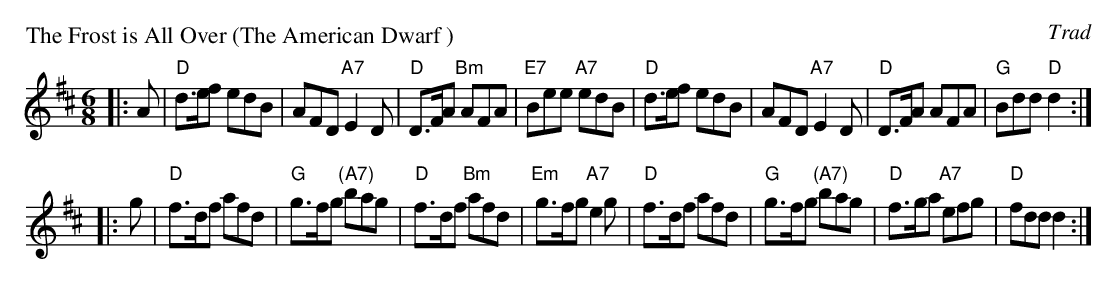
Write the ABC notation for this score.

X:1
P: The Frost is All Over (The American Dwarf )
O: Trad
M: 6/8
L: 1/8
K: D
|: A \
| "D"d>ef edB | AFD "A7"E2D | "D"D>FA "Bm"AFA | "E7"Bee "A7"edB \
| "D"d>ef edB | AFD "A7"E2D | "D"D>FA AFA | "G"Bdd "D"d2 :|
|: g \
| "D"f>df afd | "G"g>fg "(A7)"bag | "D"f>df "Bm"afd | "Em"g>fg "A7"e2g \
| "D"f>df afd | "G"g>fg "(A7)"bag | "D"f>ga "A7"efg | "D"fdd d2 :|
